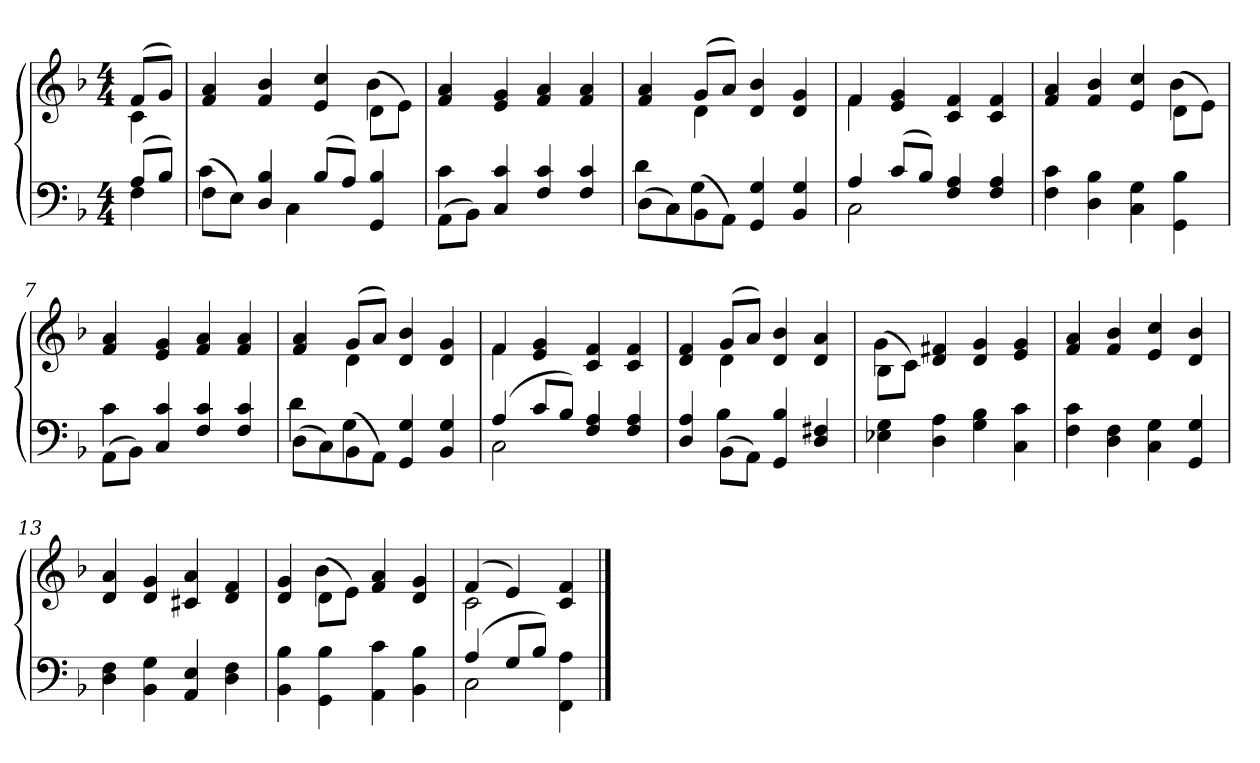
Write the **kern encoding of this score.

**kern	**kern
*part2	*part1
*staff2	*staff1
*clefF4	*clefG2
*k[b-]	*k[b-]
*F:	*F:
*M4/4	*M4/4
=1	=1
*^	*^
(>8A/L	4F\	(>8f/L	4c\
8B-/J)	.	8g/J)	.
=2	=2	=2	=2
(<8F\L	4c\	4f/ 4a/	2.ryy
8E\J)	.	.	.
4D/ 4B-/	8ryy	4f/ 4b-/	.
.	4C\	.	.
(>8B-/L	.	4e/ 4cc/	.
8A/J)	4.ryy	.	.
4GG/ 4B-/	.	(<8d\L	4b-\
.	.	8e\J)	.
*	*	*v	*v
=3	=3	=3
(<8AA\L	4c\	4f/ 4a/
8BB-\J)	.	.
4C/ 4c/	2.ryy	4e/ 4g/
4F/ 4c/	.	4f/ 4a/
4F/ 4c/	.	4f/ 4a/
=4	=4	=4
*	*	*^
(<8D\L	4d\	4f/ 4a/	4ryy
8C\)	.	.	.
(<8BB-\	4G\	(>8g/L	4d\
8AA\J)	.	8a/J)	.
4GG/ 4G/	2ryy	4d/ 4b-/	2ryy
4BB-/ 4G/	.	4d/ 4g/	.
=5	=5	=5	=5
4A/	2C\	4f/	4f\
(>8c/L	.	4e/ 4g/	2.ryy
8B-/J)	.	.	.
4F/ 4A/	2ryy	4c/ 4f/	.
4F/ 4A/	.	4c/ 4f/	.
*v	*v	*	*
=6	=6	=6
4F\ 4c\	4f/ 4a/	2.ryy
4D\ 4B-\	4f/ 4b-/	.
4C\ 4G\	4e/ 4cc/	.
4GG\ 4B-\	(<8d\L	4b-\
.	8e\J)	.
*	*v	*v
!!LO:LB:g=z
=7	=7
*^	*
(<8AA\L	4c\	4f/ 4a/
8BB-\J)	.	.
4C/ 4c/	2.ryy	4e/ 4g/
4F/ 4c/	.	4f/ 4a/
4F/ 4c/	.	4f/ 4a/
=8	=8	=8
*	*	*^
(<8D\L	4d\	4f/ 4a/	4ryy
8C\)	.	.	.
(<8BB-\	4G\	(>8g/L	4d\
8AA\J)	.	8a/J)	.
4GG/ 4G/	2ryy	4d/ 4b-/	2ryy
4BB-/ 4G/	.	4d/ 4g/	.
=9	=9	=9	=9
(>4A/	2C\	4f/	4f\
8c/L	.	4e/ 4g/	2.ryy
8B-/J)	.	.	.
4F/ 4A/	2ryy	4c/ 4f/	.
4F/ 4A/	.	4c/ 4f/	.
=10	=10	=10	=10
4D/ 4A/	4ryy	4d/ 4f/	4ryy
(<8BB-\L	4B-\	(>8g/L	4d\
8AA\J)	.	8a/J)	.
4GG/ 4B-/	2ryy	4d/ 4b-/	2ryy
4D/ 4F#X/	.	4d/ 4a/	.
*v	*v	*	*
=11	=11	=11
4E-X\ 4G\	(<8B-\L	4g\
.	8c\J)	.
4D\ 4A\	4d/ 4f#X/	2.ryy
4G\ 4B-\	4d/ 4g/	.
4C\ 4c\	4e/ 4g/	.
*	*v	*v
!!LO:LB:g=z
=12	=12
4F\ 4c\	4f/ 4a/
4D\ 4F\	4f/ 4b-/
4C\ 4G\	4e/ 4cc/
4GG/ 4G/	4d/ 4b-/
=13	=13
4D\ 4F\	4d/ 4a/
4BB-\ 4G\	4d/ 4g/
4AA/ 4E/	4c#X/ 4a/
4D\ 4F\	4d/ 4f/
=14	=14
*	*^
4BB-\ 4B-\	4d/ 4g/	4ryy
4GG\ 4B-\	(<8d\L	4b-\
.	8e\J)	.
4AA\ 4c\	4f/ 4a/	2ryy
4BB-\ 4B-\	4d/ 4g/	.
=15	=15	=15
*^	*	*
(>4A/	2C\	(>4f/	2c\
8G/L	.	4e/)	.
8B-/J)	.	.	.
4FF\ 4A\	4ryy	4c/ 4f/	4ryy
*v	*v	*	*
*	*v	*v
==	==
*-	*-
